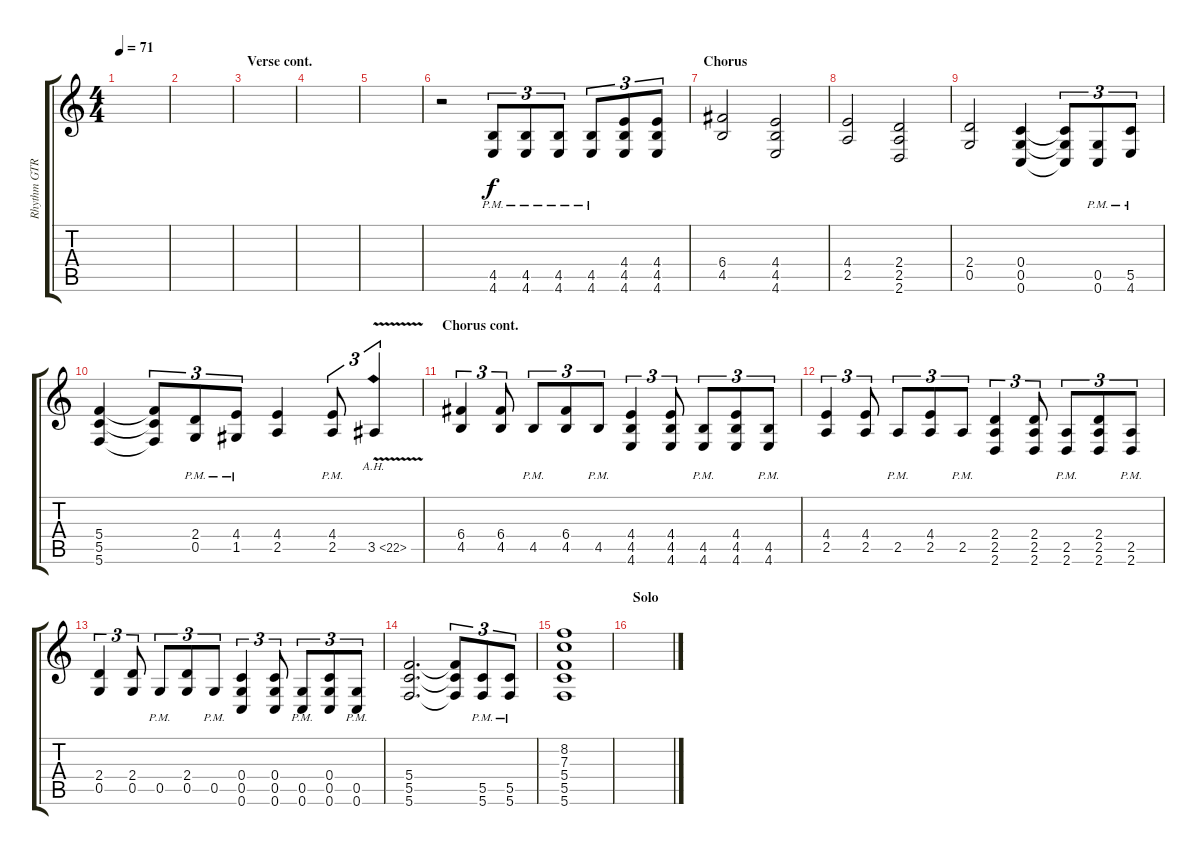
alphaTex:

\track ("Rhythm GTR 2" "Rhythm GTR") {instrument distortionguitar}
\staff {score tabs}
\tuning (D4 A3 F3 C3 G2 C2) {hide}
\ts (4 4)
\tempo 71
\clef g2
\ks c
|
|
\section ("" "Verse cont.")
|
|
|
r.2 (4.5{pm} 4.6{pm}).8{tu (3 2)} (4.5{pm} 4.6{pm}).8{tu (3 2)} (4.5{pm} 4.6{pm}).8{tu (3 2)} (4.5{pm} 4.6{pm}).8{tu (3 2)} (4.4 4.5 4.6).8{tu (3 2)} (4.4 4.5 4.6).8{tu (3 2)} |
\section ("" "Chorus")
(6.4 4.5).2 (4.4 4.5 4.6).2 |
(4.4 2.5).2 (2.4 2.5 2.6).2 |
(2.4 0.5).2 (0.4 0.5 0.6).4 (0.4{t} 0.5{t} 0.6{t}).8{tu (3 2)} (0.5{pm} 0.6{pm}).8{tu (3 2)} (5.5{pm} 4.6{pm}).8{tu (3 2)} |
(5.4 5.5 5.6).4 (5.4{t} 5.5{t} 5.6{t}).8{tu (3 2)} (2.4{pm} 0.5{pm}).8{tu (3 2)} (4.4{pm} 1.5{pm}).8{tu (3 2)} (4.4 2.5).4 (4.4{pm} 2.5{pm}).8{tu (3 2)} 3.5{ah 19 v}.4{tu (3 2)} |
\section ("" "Chorus cont.")
(6.4 4.5).4{tu (3 2)} (6.4 4.5).8{tu (3 2)} 4.5{pm}.8{tu (3 2)} (6.4 4.5).8{tu (3 2)} 4.5{pm}.8{tu (3 2)} (4.4 4.5 4.6).4{tu (3 2)} (4.4 4.5 4.6).8{tu (3 2)} (4.5{pm} 4.6{pm}).8{tu (3 2)} (4.4 4.5 4.6).8{tu (3 2)} (4.5{pm} 4.6{pm}).8{tu (3 2)} |
(4.4 2.5).4{tu (3 2)} (4.4 2.5).8{tu (3 2)} 2.5{pm}.8{tu (3 2)} (4.4 2.5).8{tu (3 2)} 2.5{pm}.8{tu (3 2)} (2.4 2.5 2.6).4{tu (3 2)} (2.4 2.5 2.6).8{tu (3 2)} (2.5{pm} 2.6{pm}).8{tu (3 2)} (2.4 2.5 2.6).8{tu (3 2)} (2.5{pm} 2.6{pm}).8{tu (3 2)} |
(2.4 0.5).4{tu (3 2)} (2.4 0.5).8{tu (3 2)} 0.5{pm}.8{tu (3 2)} (2.4 0.5).8{tu (3 2)} 0.5{pm}.8{tu (3 2)} (0.4 0.5 0.6).4{tu (3 2)} (0.4 0.5 0.6).8{tu (3 2)} (0.5{pm} 0.6{pm}).8{tu (3 2)} (0.4 0.5 0.6).8{tu (3 2)} (0.5{pm} 0.6{pm}).8{tu (3 2)} |
(5.4 5.5 5.6).2{d} (5.4{t} 5.5{t} 5.6{t}).8{tu (3 2)} (5.5{pm} 5.6{pm}).8{tu (3 2)} (5.5{pm} 5.6{pm}).8{tu (3 2)} |
(8.2 7.3 5.4 5.5 5.6).1 |
\section ("" "Solo")
